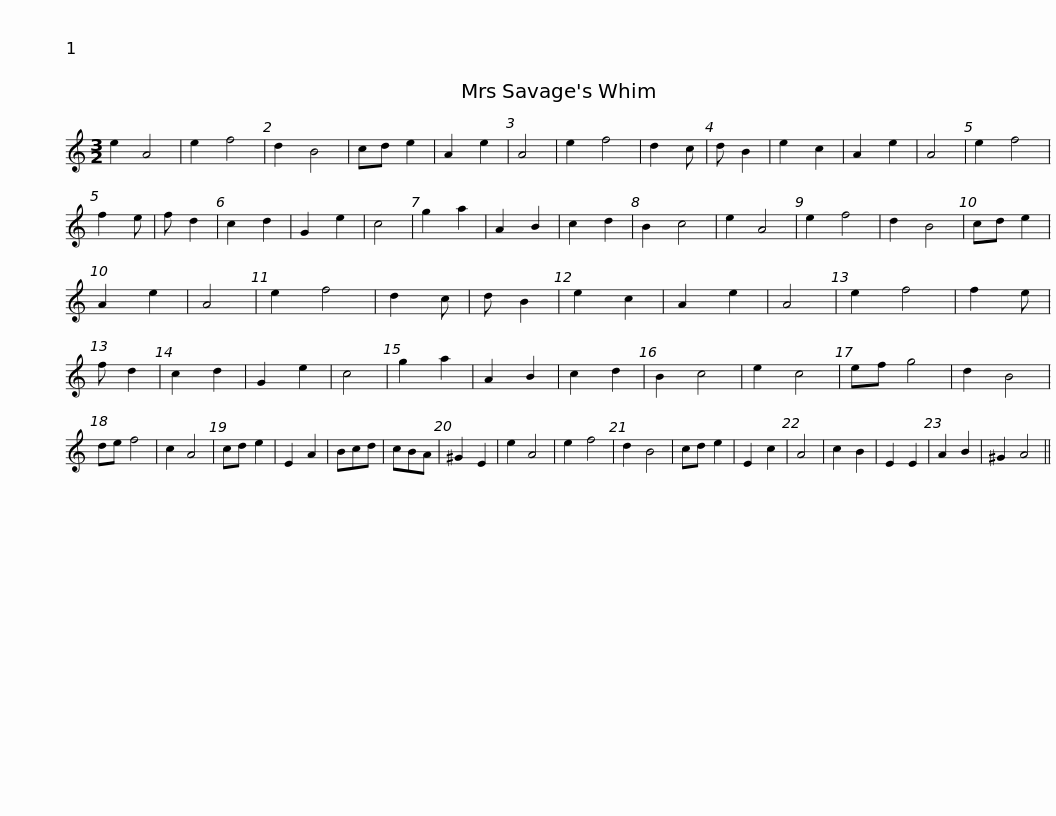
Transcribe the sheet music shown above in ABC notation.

X:1
L:1/8
M:3/2
I:linebreak $
K:C
V:1 treble
V:1
 e2 A4 | e2 f4 | d2 B4 | cd e2 | A2 e2 | %5
 A4 | e2 f4 | d2 c | d B2 | e2 c2 | %10
 A2 e2 | A4 | e2 f4 | f2 e | f d2 | %15
 c2 d2 | G2 e2 | c4 |$ g2 a2 | A2 B2 | %20
 c2 d2 | B2 c4 | e2 A4 | e2 f4 | d2 B4 | %25
 cd e2 | A2 e2 | A4 | e2 f4 | d2 c | %30
 d B2 | e2 c2 | A2 e2 | A4 | e2 f4 | %35
 f2 e |$ f d2 | c2 d2 | G2 e2 | c4 | %40
 g2 a2 | A2 B2 | c2 d2 | B2 c4 | e2 c4 | %45
 ef g4 | d2 B4 | de f4 | c2 A4 | cd e2 | %50
 E2 A2 | Bcd | cBA |$ ^G2 E2 | e2 A4 | %55
 e2 f4 | d2 B4 | cd e2 | E2 c2 | A4 | %60
 c2 B2 | E2 E2 | A2 B2 | ^G2 A4 || %64
